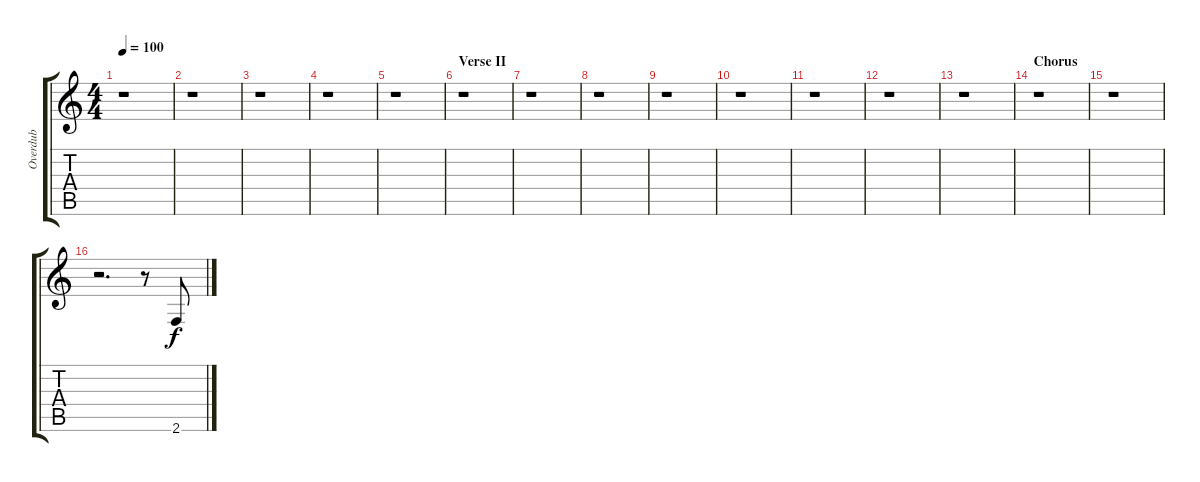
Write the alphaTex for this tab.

\track ("Overdub" "Overdub") {instrument overdrivenguitar}
\staff {score tabs}
\tuning (Eb4 Bb3 Gb3 Db3 Ab2 Eb2) {hide}
\ts (4 4)
\tempo 100
\clef g2
\ks c
r.1{dy mp} |
r.1 |
r.1 |
r.1 |
r.1 |
\section ("" "Verse II")
r.1 |
r.1 |
r.1 |
r.1 |
r.1 |
r.1 |
r.1 |
r.1 |
\section ("" "Chorus")
r.1 |
r.1 |
r.2{d} r.8 2.6.8{dy f}
